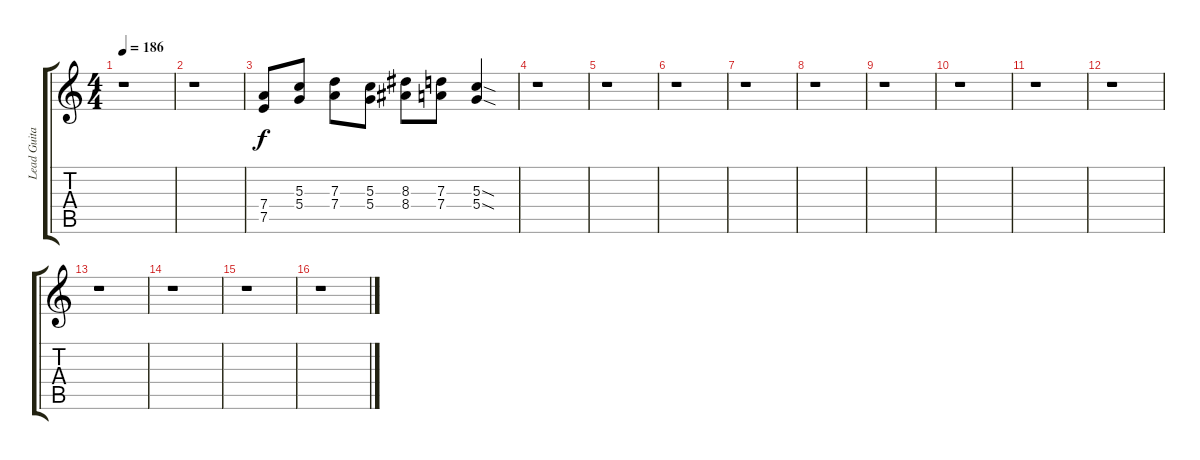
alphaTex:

\track ("Lead Guitar" "Lead Guita") {instrument distortionguitar}
\staff {score tabs}
\tuning (E4 B3 G3 D3 A2 E2) {hide}
\ts (4 4)
\tempo 186
\clef g2
\ks c
r.1{dy f} |
r.1 |
(7.4 7.5).8 (5.3 5.4).8 (7.3 7.4).8 (5.3 5.4).8 (8.3 8.4).8 (7.3 7.4).8 (5.3{sod} 5.4{sod}).4 |
r.1 |
r.1 |
r.1 |
r.1 |
r.1 |
r.1 |
r.1 |
r.1 |
r.1 |
r.1 |
r.1 |
r.1 |
r.1
